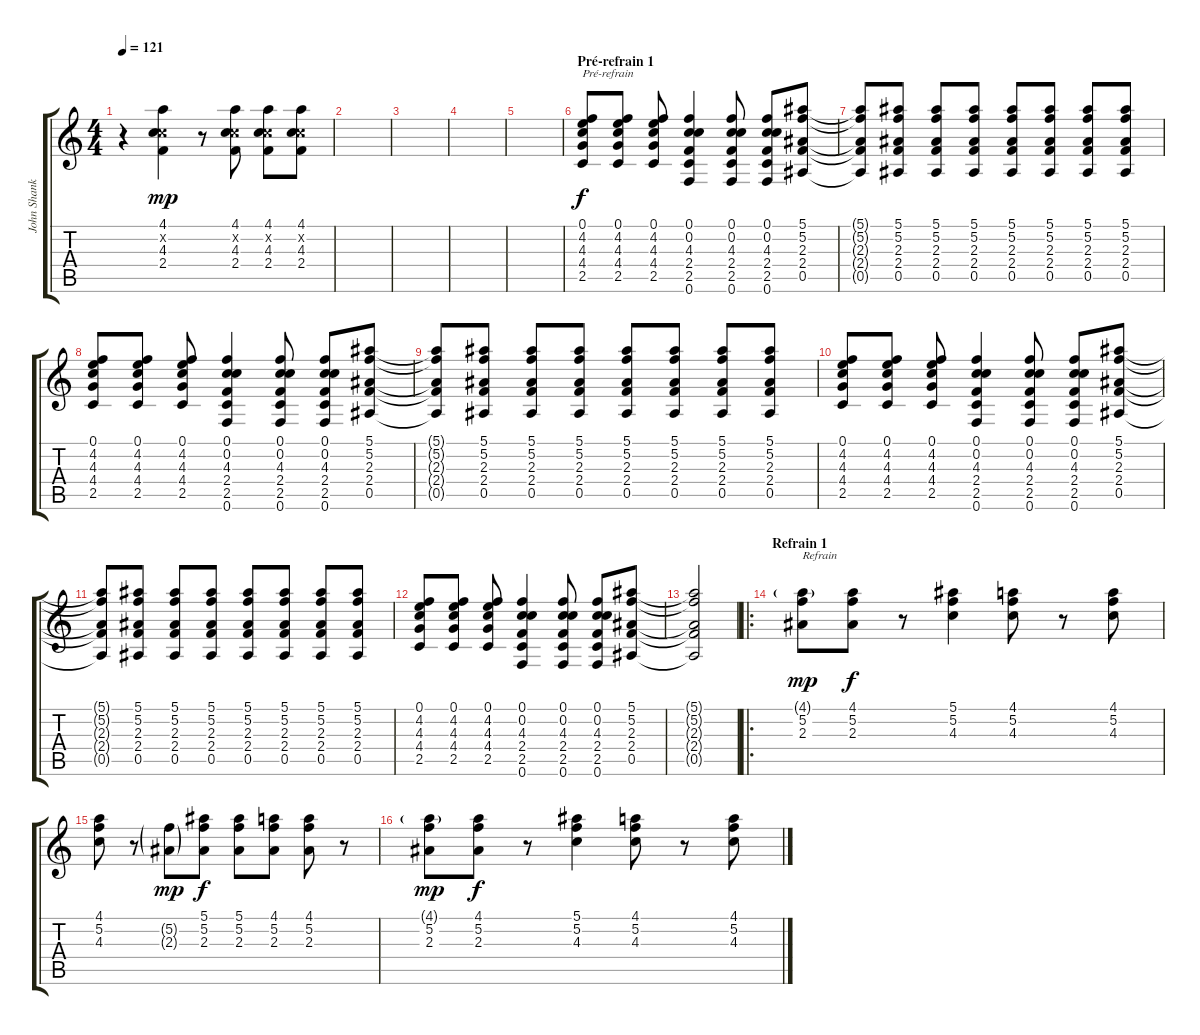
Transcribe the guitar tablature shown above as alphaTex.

\track ("John Shanks - guitare clean" "John Shank") {instrument electricguitarclean}
\staff {score tabs}
\tuning (F4 C4 Ab3 Eb3 Bb2 F2) {hide}
\ts (4 4)
\tempo 121
\clef g2
\ks c
r.4{dy mp} (4.1 0.2{x} 4.3 2.4).4 r.8 (4.1 0.2{x} 4.3 2.4).8 (4.1 0.2{x} 4.3 2.4).8 (4.1 0.2{x} 4.3 2.4).8 |
|
|
|
|
\section ("" "Pré-refrain 1")
(0.1 4.2 4.3 4.4 2.5).8{txt "Pré-refrain" dy f} (0.1 4.2 4.3 4.4 2.5).8 (0.1 4.2 4.3 4.4 2.5).8 (0.1 0.2 4.3 2.4 2.5 0.6).4 (0.1 0.2 4.3 2.4 2.5 0.6).8 (0.1 0.2 4.3 2.4 2.5 0.6).8 (5.1 5.2 2.3 2.4 0.5).8 |
(5.1{t} 5.2{t} 2.3{t} 2.4{t} 0.5{t}).8 (5.1 5.2 2.3 2.4 0.5).8 (5.1 5.2 2.3 2.4 0.5).8 (5.1 5.2 2.3 2.4 0.5).8 (5.1 5.2 2.3 2.4 0.5).8 (5.1 5.2 2.3 2.4 0.5).8 (5.1 5.2 2.3 2.4 0.5).8 (5.1 5.2 2.3 2.4 0.5).8 |
(0.1 4.2 4.3 4.4 2.5).8 (0.1 4.2 4.3 4.4 2.5).8 (0.1 4.2 4.3 4.4 2.5).8 (0.1 0.2 4.3 2.4 2.5 0.6).4 (0.1 0.2 4.3 2.4 2.5 0.6).8 (0.1 0.2 4.3 2.4 2.5 0.6).8 (5.1 5.2 2.3 2.4 0.5).8 |
(5.1{t} 5.2{t} 2.3{t} 2.4{t} 0.5{t}).8 (5.1 5.2 2.3 2.4 0.5).8 (5.1 5.2 2.3 2.4 0.5).8 (5.1 5.2 2.3 2.4 0.5).8 (5.1 5.2 2.3 2.4 0.5).8 (5.1 5.2 2.3 2.4 0.5).8 (5.1 5.2 2.3 2.4 0.5).8 (5.1 5.2 2.3 2.4 0.5).8 |
(0.1 4.2 4.3 4.4 2.5).8 (0.1 4.2 4.3 4.4 2.5).8 (0.1 4.2 4.3 4.4 2.5).8 (0.1 0.2 4.3 2.4 2.5 0.6).4 (0.1 0.2 4.3 2.4 2.5 0.6).8 (0.1 0.2 4.3 2.4 2.5 0.6).8 (5.1 5.2 2.3 2.4 0.5).8 |
(5.1{t} 5.2{t} 2.3{t} 2.4{t} 0.5{t}).8 (5.1 5.2 2.3 2.4 0.5).8 (5.1 5.2 2.3 2.4 0.5).8 (5.1 5.2 2.3 2.4 0.5).8 (5.1 5.2 2.3 2.4 0.5).8 (5.1 5.2 2.3 2.4 0.5).8 (5.1 5.2 2.3 2.4 0.5).8 (5.1 5.2 2.3 2.4 0.5).8 |
(0.1 4.2 4.3 4.4 2.5).8 (0.1 4.2 4.3 4.4 2.5).8 (0.1 4.2 4.3 4.4 2.5).8 (0.1 0.2 4.3 2.4 2.5 0.6).4 (0.1 0.2 4.3 2.4 2.5 0.6).8 (0.1 0.2 4.3 2.4 2.5 0.6).8 (5.1 5.2 2.3 2.4 0.5).8 |
(5.1{t} 5.2{t} 2.3{t} 2.4{t} 0.5{t}).2 |
\ro
\section ("" "Refrain 1")
(4.1{g} 5.2 2.3).8{txt "Refrain" dy mp} (4.1 5.2 2.3).8{dy f} r.8 (5.1 5.2 4.3).4 (4.1 5.2 4.3).8 r.8 (4.1 5.2 4.3).8 |
(4.1 5.2 4.3).8 r.8 (5.2{g} 2.3{g}).8{dy mp} (5.1 5.2 2.3).8{dy f} (5.1 5.2 2.3).8 (4.1 5.2 2.3).8 (4.1 5.2 2.3).8 r.8 |
(4.1{g} 5.2 2.3).8{dy mp} (4.1 5.2 2.3).8{dy f} r.8 (5.1 5.2 4.3).4 (4.1 5.2 4.3).8 r.8 (4.1 5.2 4.3).8
